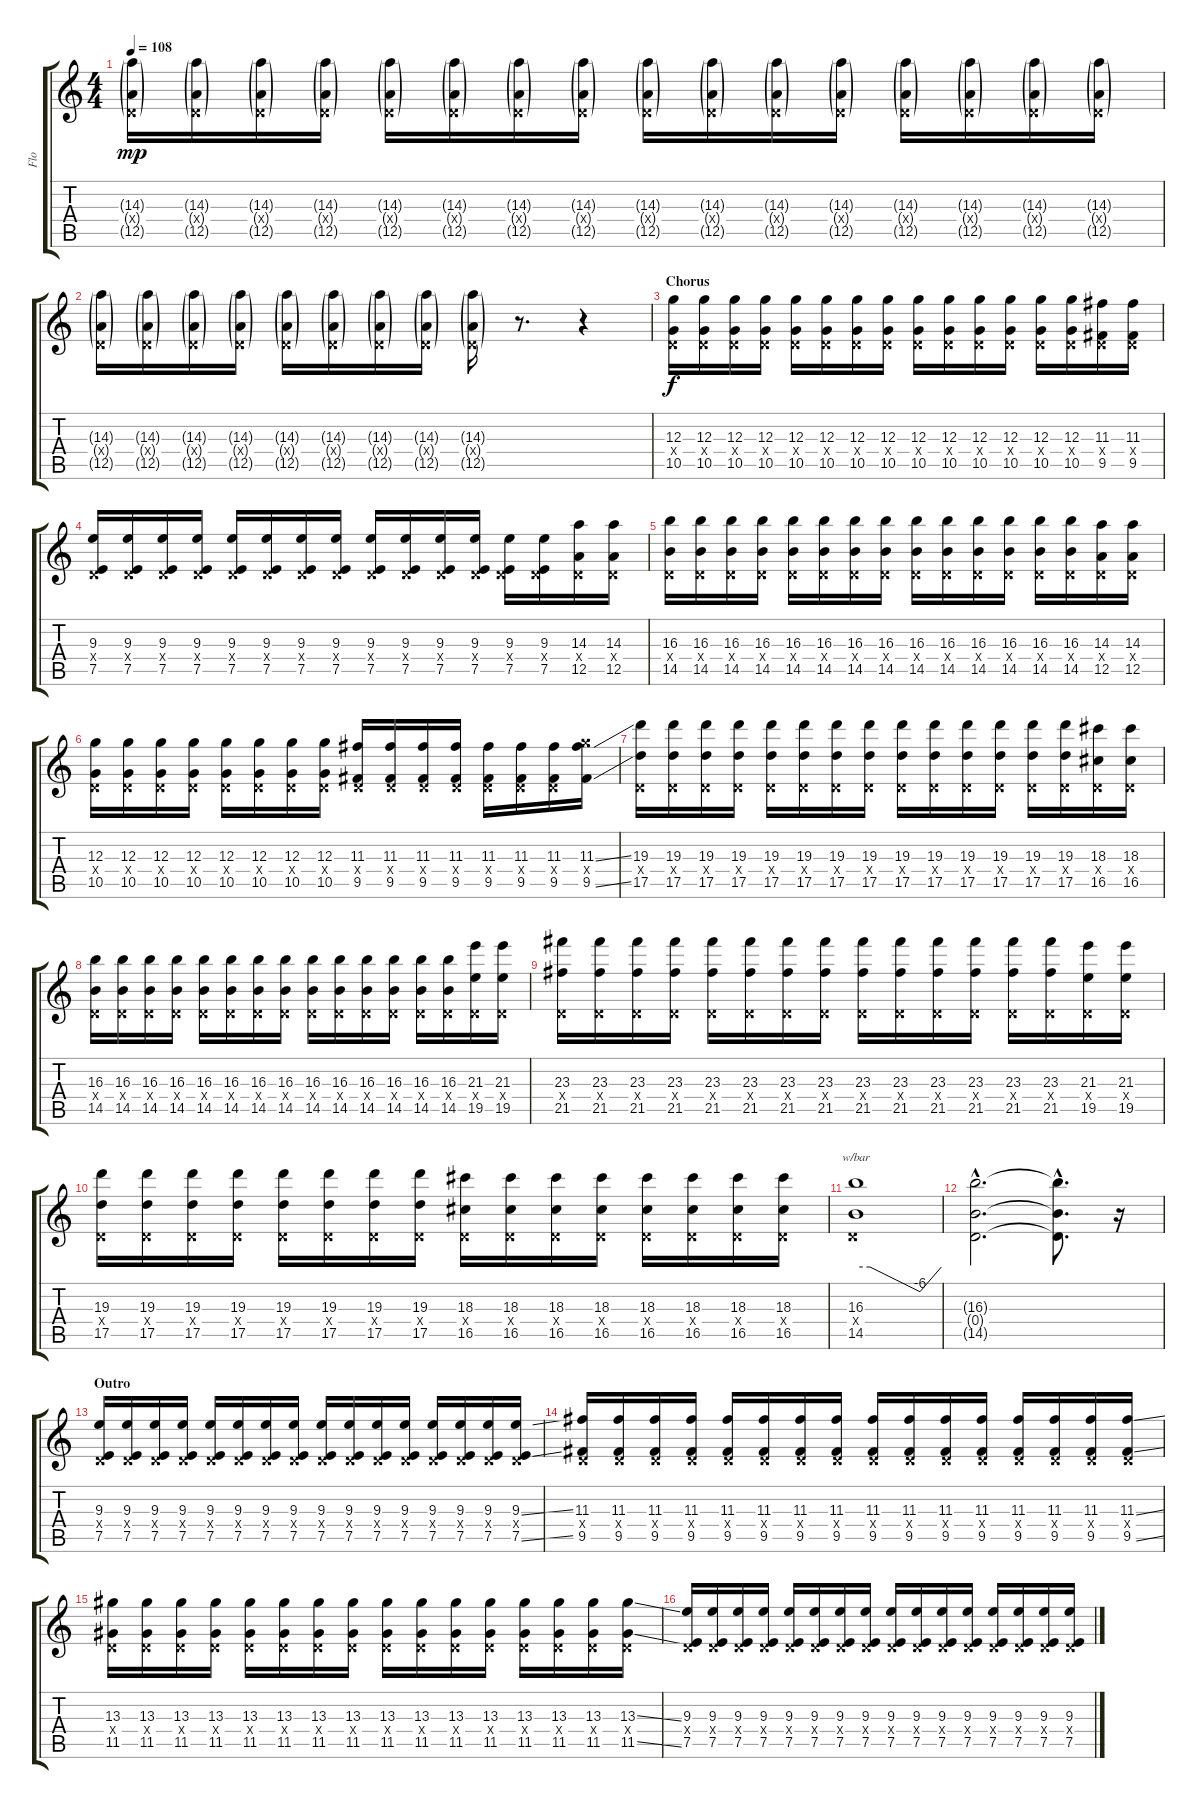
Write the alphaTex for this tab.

\track ("Flo" "Flo") {instrument distortionguitar}
\staff {score tabs}
\tuning (E4 B3 G3 D3 A2 E2) {hide}
\ts (4 4)
\tempo 108
\clef g2
\ks c
(14.3{g} 0.4{g x} 12.5{g}).16{dy mp} (14.3{g} 0.4{g x} 12.5{g}).16 (14.3{g} 0.4{g x} 12.5{g}).16 (14.3{g} 0.4{g x} 12.5{g}).16 (14.3{g} 0.4{g x} 12.5{g}).16 (14.3{g} 0.4{g x} 12.5{g}).16 (14.3{g} 0.4{g x} 12.5{g}).16 (14.3{g} 0.4{g x} 12.5{g}).16 (14.3{g} 0.4{g x} 12.5{g}).16 (14.3{g} 0.4{g x} 12.5{g}).16 (14.3{g} 0.4{g x} 12.5{g}).16 (14.3{g} 0.4{g x} 12.5{g}).16 (14.3{g} 0.4{g x} 12.5{g}).16 (14.3{g} 0.4{g x} 12.5{g}).16 (14.3{g} 0.4{g x} 12.5{g}).16 (14.3{g} 0.4{g x} 12.5{g}).16 |
(14.3{g} 0.4{g x} 12.5{g}).16 (14.3{g} 0.4{g x} 12.5{g}).16 (14.3{g} 0.4{g x} 12.5{g}).16 (14.3{g} 0.4{g x} 12.5{g}).16 (14.3{g} 0.4{g x} 12.5{g}).16 (14.3{g} 0.4{g x} 12.5{g}).16 (14.3{g} 0.4{g x} 12.5{g}).16 (14.3{g} 0.4{g x} 12.5{g}).16 (14.3{g} 0.4{g x} 12.5{g}).16 r.8{d} r.4 |
\section ("" "Chorus")
(12.3 0.4{x} 10.5).16{dy f} (12.3 0.4{x} 10.5).16 (12.3 0.4{x} 10.5).16 (12.3 0.4{x} 10.5).16 (12.3 0.4{x} 10.5).16 (12.3 0.4{x} 10.5).16 (12.3 0.4{x} 10.5).16 (12.3 0.4{x} 10.5).16 (12.3 0.4{x} 10.5).16 (12.3 0.4{x} 10.5).16 (12.3 0.4{x} 10.5).16 (12.3 0.4{x} 10.5).16 (12.3 0.4{x} 10.5).16 (12.3 0.4{x} 10.5).16 (11.3 0.4{x} 9.5).16 (11.3 0.4{x} 9.5).16 |
(9.3 0.4{x} 7.5).16 (9.3 0.4{x} 7.5).16 (9.3 0.4{x} 7.5).16 (9.3 0.4{x} 7.5).16 (9.3 0.4{x} 7.5).16 (9.3 0.4{x} 7.5).16 (9.3 0.4{x} 7.5).16 (9.3 0.4{x} 7.5).16 (9.3 0.4{x} 7.5).16 (9.3 0.4{x} 7.5).16 (9.3 0.4{x} 7.5).16 (9.3 0.4{x} 7.5).16 (9.3 0.4{x} 7.5).16 (9.3 0.4{x} 7.5).16 (14.3 0.4{x} 12.5).16 (14.3 0.4{x} 12.5).16 |
(16.3 0.4{x} 14.5).16 (16.3 0.4{x} 14.5).16 (16.3 0.4{x} 14.5).16 (16.3 0.4{x} 14.5).16 (16.3 0.4{x} 14.5).16 (16.3 0.4{x} 14.5).16 (16.3 0.4{x} 14.5).16 (16.3 0.4{x} 14.5).16 (16.3 0.4{x} 14.5).16 (16.3 0.4{x} 14.5).16 (16.3 0.4{x} 14.5).16 (16.3 0.4{x} 14.5).16 (16.3 0.4{x} 14.5).16 (16.3 0.4{x} 14.5).16 (14.3 0.4{x} 12.5).16 (14.3 0.4{x} 12.5).16 |
(12.3 0.4{x} 10.5).16 (12.3 0.4{x} 10.5).16 (12.3 0.4{x} 10.5).16 (12.3 0.4{x} 10.5).16 (12.3 0.4{x} 10.5).16 (12.3 0.4{x} 10.5).16 (12.3 0.4{x} 10.5).16 (12.3 0.4{x} 10.5).16 (11.3 0.4{x} 9.5).16 (11.3 0.4{x} 9.5).16 (11.3 0.4{x} 9.5).16 (11.3 0.4{x} 9.5).16 (11.3 0.4{x} 9.5).16 (11.3 0.4{x} 9.5).16 (11.3 0.4{x} 9.5).16 (11.3{ss} 17.4{x} 9.5{ss}).16 |
(19.3 0.4{x} 17.5).16 (19.3 0.4{x} 17.5).16 (19.3 0.4{x} 17.5).16 (19.3 0.4{x} 17.5).16 (19.3 0.4{x} 17.5).16 (19.3 0.4{x} 17.5).16 (19.3 0.4{x} 17.5).16 (19.3 0.4{x} 17.5).16 (19.3 0.4{x} 17.5).16 (19.3 0.4{x} 17.5).16 (19.3 0.4{x} 17.5).16 (19.3 0.4{x} 17.5).16 (19.3 0.4{x} 17.5).16 (19.3 0.4{x} 17.5).16 (18.3 0.4{x} 16.5).16 (18.3 0.4{x} 16.5).16 |
(16.3 0.4{x} 14.5).16 (16.3 0.4{x} 14.5).16 (16.3 0.4{x} 14.5).16 (16.3 0.4{x} 14.5).16 (16.3 0.4{x} 14.5).16 (16.3 0.4{x} 14.5).16 (16.3 0.4{x} 14.5).16 (16.3 0.4{x} 14.5).16 (16.3 0.4{x} 14.5).16 (16.3 0.4{x} 14.5).16 (16.3 0.4{x} 14.5).16 (16.3 0.4{x} 14.5).16 (16.3 0.4{x} 14.5).16 (16.3 0.4{x} 14.5).16 (21.3 0.4{x} 19.5).16 (21.3 0.4{x} 19.5).16 |
(23.3 0.4{x} 21.5).16 (23.3 0.4{x} 21.5).16 (23.3 0.4{x} 21.5).16 (23.3 0.4{x} 21.5).16 (23.3 0.4{x} 21.5).16 (23.3 0.4{x} 21.5).16 (23.3 0.4{x} 21.5).16 (23.3 0.4{x} 21.5).16 (23.3 0.4{x} 21.5).16 (23.3 0.4{x} 21.5).16 (23.3 0.4{x} 21.5).16 (23.3 0.4{x} 21.5).16 (23.3 0.4{x} 21.5).16 (23.3 0.4{x} 21.5).16 (21.3 0.4{x} 19.5).16 (21.3 0.4{x} 19.5).16 |
(19.3 0.4{x} 17.5).16 (19.3 0.4{x} 17.5).16 (19.3 0.4{x} 17.5).16 (19.3 0.4{x} 17.5).16 (19.3 0.4{x} 17.5).16 (19.3 0.4{x} 17.5).16 (19.3 0.4{x} 17.5).16 (19.3 0.4{x} 17.5).16 (18.3 0.4{x} 16.5).16 (18.3 0.4{x} 16.5).16 (18.3 0.4{x} 16.5).16 (18.3 0.4{x} 16.5).16 (18.3 0.4{x} 16.5).16 (18.3 0.4{x} 16.5).16 (18.3 0.4{x} 16.5).16 (18.3 0.4{x} 16.5).16 |
(16.3 0.4{x} 14.5).1{tbe (custom default 0 0 10 0 45 -24 60 0)} |
(16.3{hac t} 0.4{hac t} 14.5{hac t}).2{d} (16.3{hac t} 0.4{hac t} 14.5{hac t}).8{d} r.16 |
\section ("" "Outro")
(9.3 0.4{x} 7.5).16 (9.3 0.4{x} 7.5).16 (9.3 0.4{x} 7.5).16 (9.3 0.4{x} 7.5).16 (9.3 0.4{x} 7.5).16 (9.3 0.4{x} 7.5).16 (9.3 0.4{x} 7.5).16 (9.3 0.4{x} 7.5).16 (9.3 0.4{x} 7.5).16 (9.3 0.4{x} 7.5).16 (9.3 0.4{x} 7.5).16 (9.3 0.4{x} 7.5).16 (9.3 0.4{x} 7.5).16 (9.3 0.4{x} 7.5).16 (9.3 0.4{x} 7.5).16 (9.3{ss} 0.4{x} 7.5{ss}).16 |
(11.3 0.4{x} 9.5).16 (11.3 0.4{x} 9.5).16 (11.3 0.4{x} 9.5).16 (11.3 0.4{x} 9.5).16 (11.3 0.4{x} 9.5).16 (11.3 0.4{x} 9.5).16 (11.3 0.4{x} 9.5).16 (11.3 0.4{x} 9.5).16 (11.3 0.4{x} 9.5).16 (11.3 0.4{x} 9.5).16 (11.3 0.4{x} 9.5).16 (11.3 0.4{x} 9.5).16 (11.3 0.4{x} 9.5).16 (11.3 0.4{x} 9.5).16 (11.3 0.4{x} 9.5).16 (11.3{ss} 0.4{x} 9.5{ss}).16 |
(13.3 0.4{x} 11.5).16 (13.3 0.4{x} 11.5).16 (13.3 0.4{x} 11.5).16 (13.3 0.4{x} 11.5).16 (13.3 0.4{x} 11.5).16 (13.3 0.4{x} 11.5).16 (13.3 0.4{x} 11.5).16 (13.3 0.4{x} 11.5).16 (13.3 0.4{x} 11.5).16 (13.3 0.4{x} 11.5).16 (13.3 0.4{x} 11.5).16 (13.3 0.4{x} 11.5).16 (13.3 0.4{x} 11.5).16 (13.3 0.4{x} 11.5).16 (13.3 0.4{x} 11.5).16 (13.3{ss} 0.4{x} 11.5{ss}).16 |
(9.3 0.4{x} 7.5).16 (9.3 0.4{x} 7.5).16 (9.3 0.4{x} 7.5).16 (9.3 0.4{x} 7.5).16 (9.3 0.4{x} 7.5).16 (9.3 0.4{x} 7.5).16 (9.3 0.4{x} 7.5).16 (9.3 0.4{x} 7.5).16 (9.3 0.4{x} 7.5).16 (9.3 0.4{x} 7.5).16 (9.3 0.4{x} 7.5).16 (9.3 0.4{x} 7.5).16 (9.3 0.4{x} 7.5).16 (9.3 0.4{x} 7.5).16 (9.3 0.4{x} 7.5).16 (9.3 0.4{x} 7.5).16
